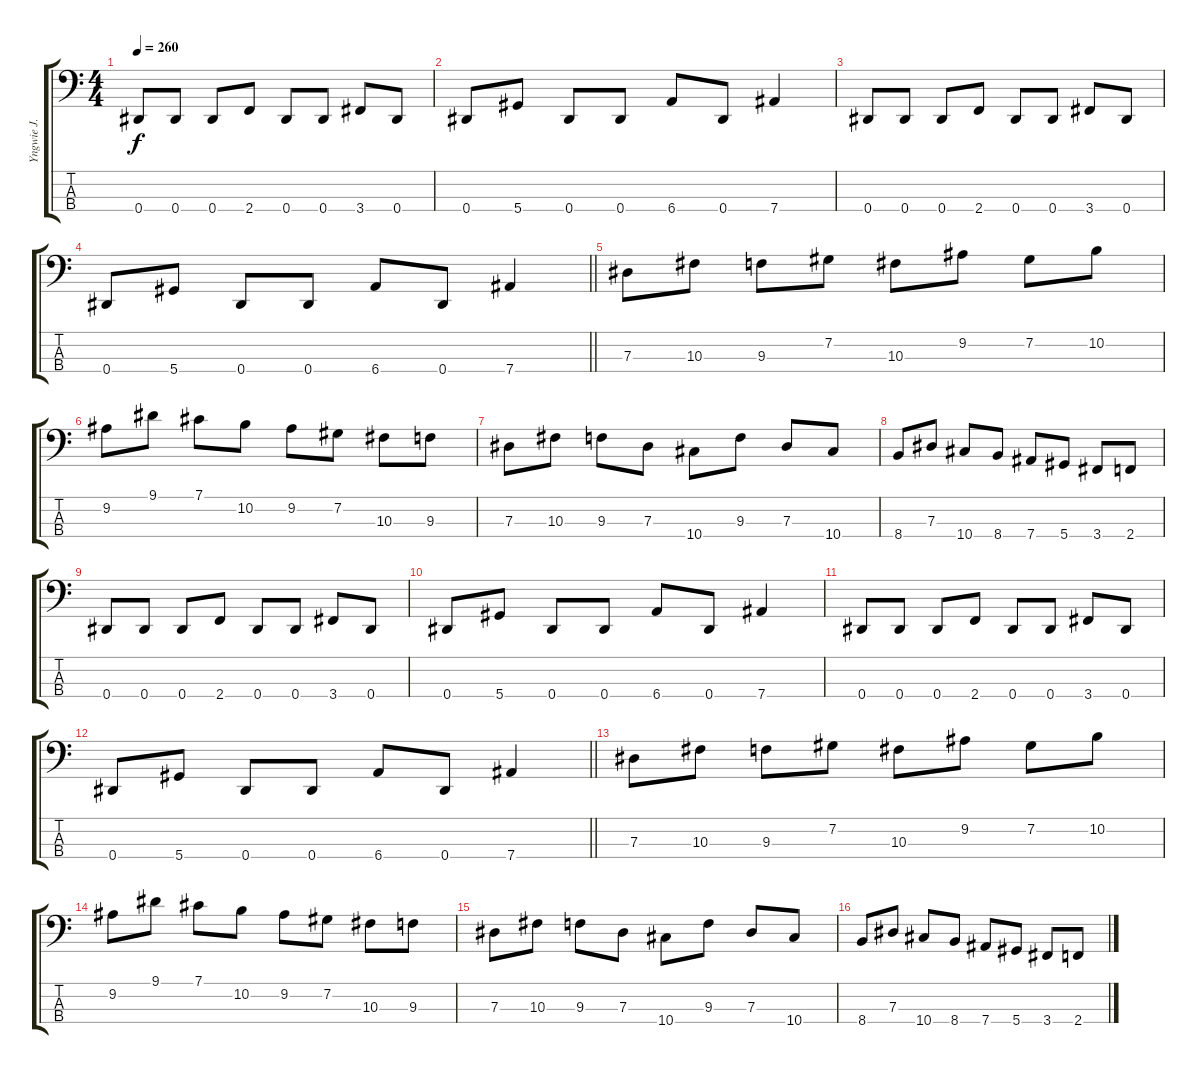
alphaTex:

\track ("Yngwie J. Malmsteen" "Yngwie J. ") {instrument electricbasspick}
\staff {score tabs}
\tuning (Gb2 Db2 Ab1 Eb1) {hide}
\ts (4 4)
\tempo 260
\clef f4
\ks c
0.4.8{dy f} 0.4.8 0.4.8 2.4.8 0.4.8 0.4.8 3.4.8 0.4.8 |
0.4.8 5.4.8 0.4.8 0.4.8 6.4.8 0.4.8 7.4.4 |
0.4.8 0.4.8 0.4.8 2.4.8 0.4.8 0.4.8 3.4.8 0.4.8 |
\barLineRight lightlight
0.4.8 5.4.8 0.4.8 0.4.8 6.4.8 0.4.8 7.4.4 |
7.3.8 10.3.8 9.3.8 7.2.8 10.3.8 9.2.8 7.2.8 10.2.8 |
9.2.8 9.1.8 7.1.8 10.2.8 9.2.8 7.2.8 10.3.8 9.3.8 |
7.3.8 10.3.8 9.3.8 7.3.8 10.4.8 9.3.8 7.3.8 10.4.8 |
8.4.8 7.3.8 10.4.8 8.4.8 7.4.8 5.4.8 3.4.8 2.4.8 |
0.4.8 0.4.8 0.4.8 2.4.8 0.4.8 0.4.8 3.4.8 0.4.8 |
0.4.8 5.4.8 0.4.8 0.4.8 6.4.8 0.4.8 7.4.4 |
0.4.8 0.4.8 0.4.8 2.4.8 0.4.8 0.4.8 3.4.8 0.4.8 |
\barLineRight lightlight
0.4.8 5.4.8 0.4.8 0.4.8 6.4.8 0.4.8 7.4.4 |
7.3.8 10.3.8 9.3.8 7.2.8 10.3.8 9.2.8 7.2.8 10.2.8 |
9.2.8 9.1.8 7.1.8 10.2.8 9.2.8 7.2.8 10.3.8 9.3.8 |
7.3.8 10.3.8 9.3.8 7.3.8 10.4.8 9.3.8 7.3.8 10.4.8 |
8.4.8 7.3.8 10.4.8 8.4.8 7.4.8 5.4.8 3.4.8 2.4.8
